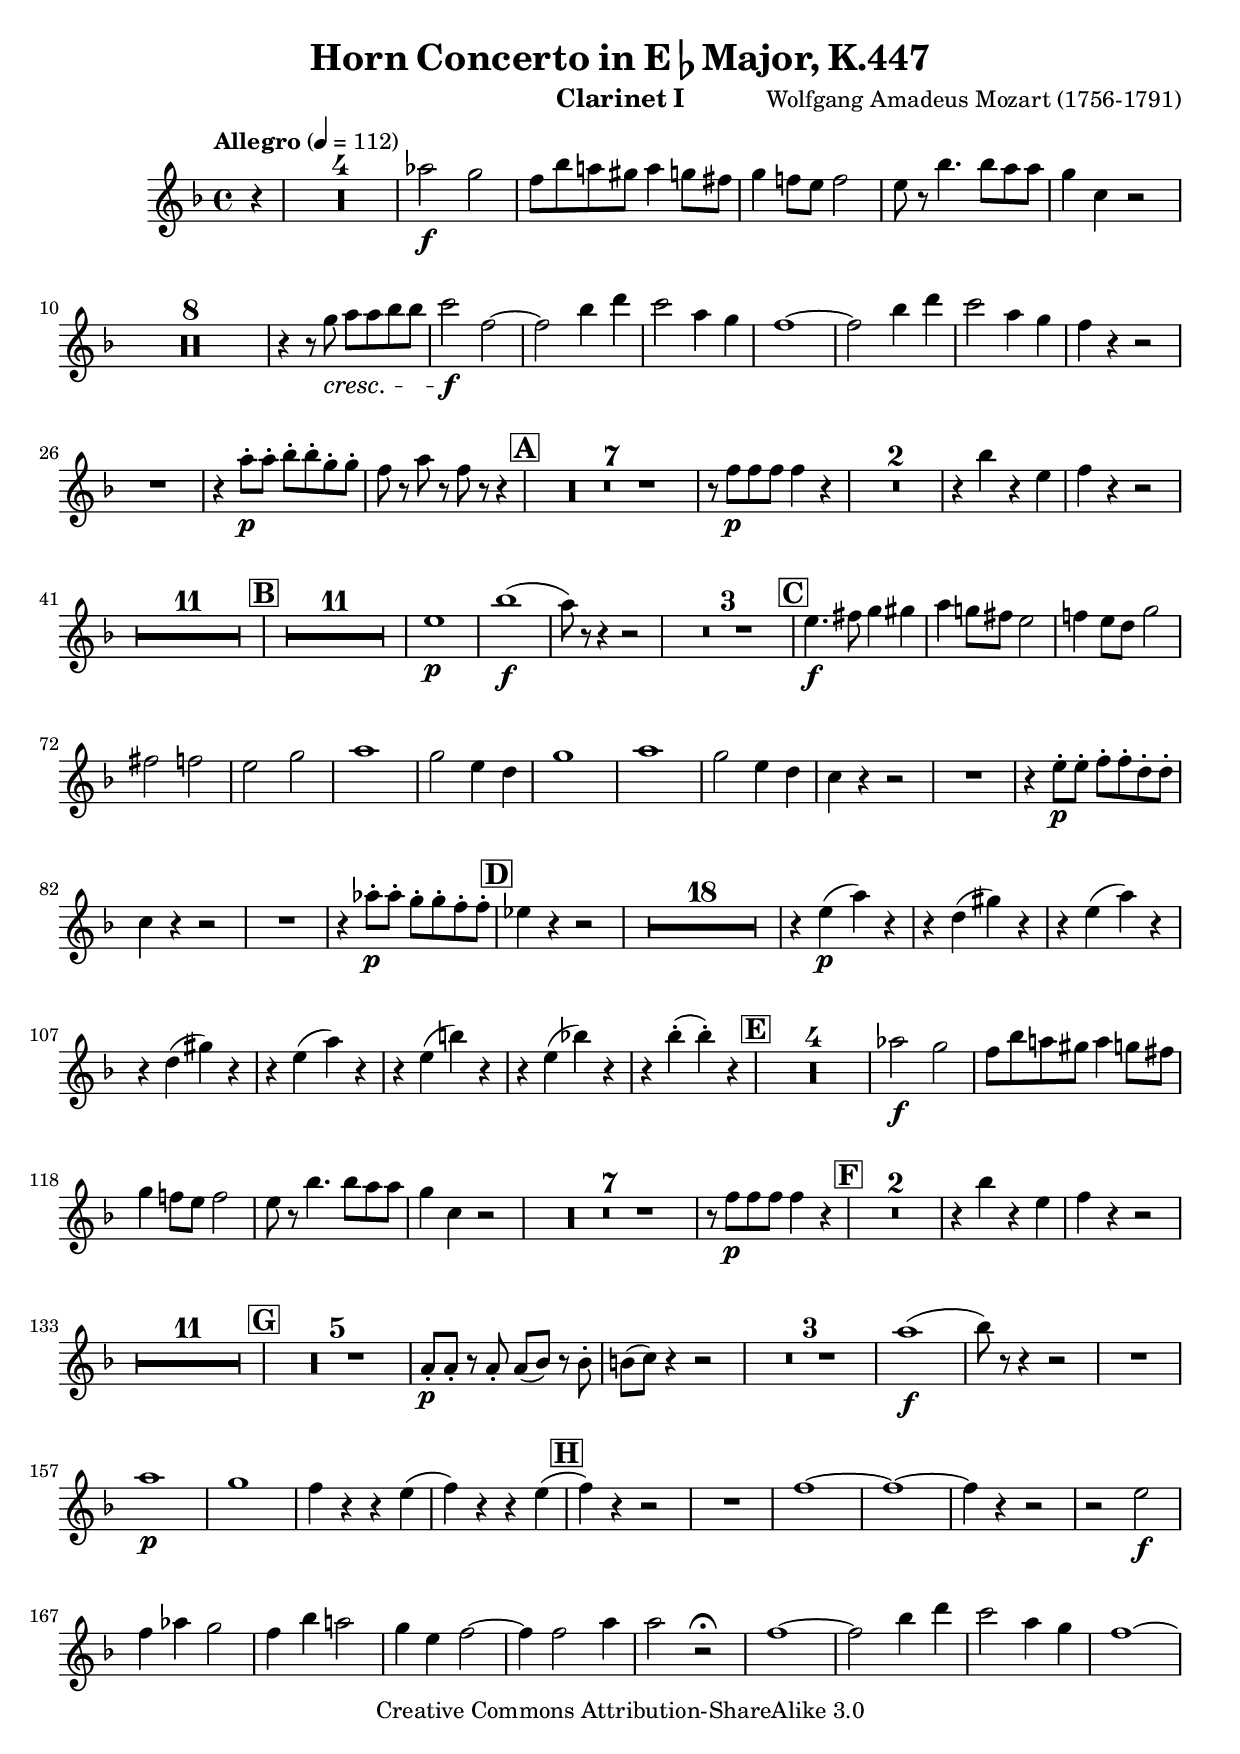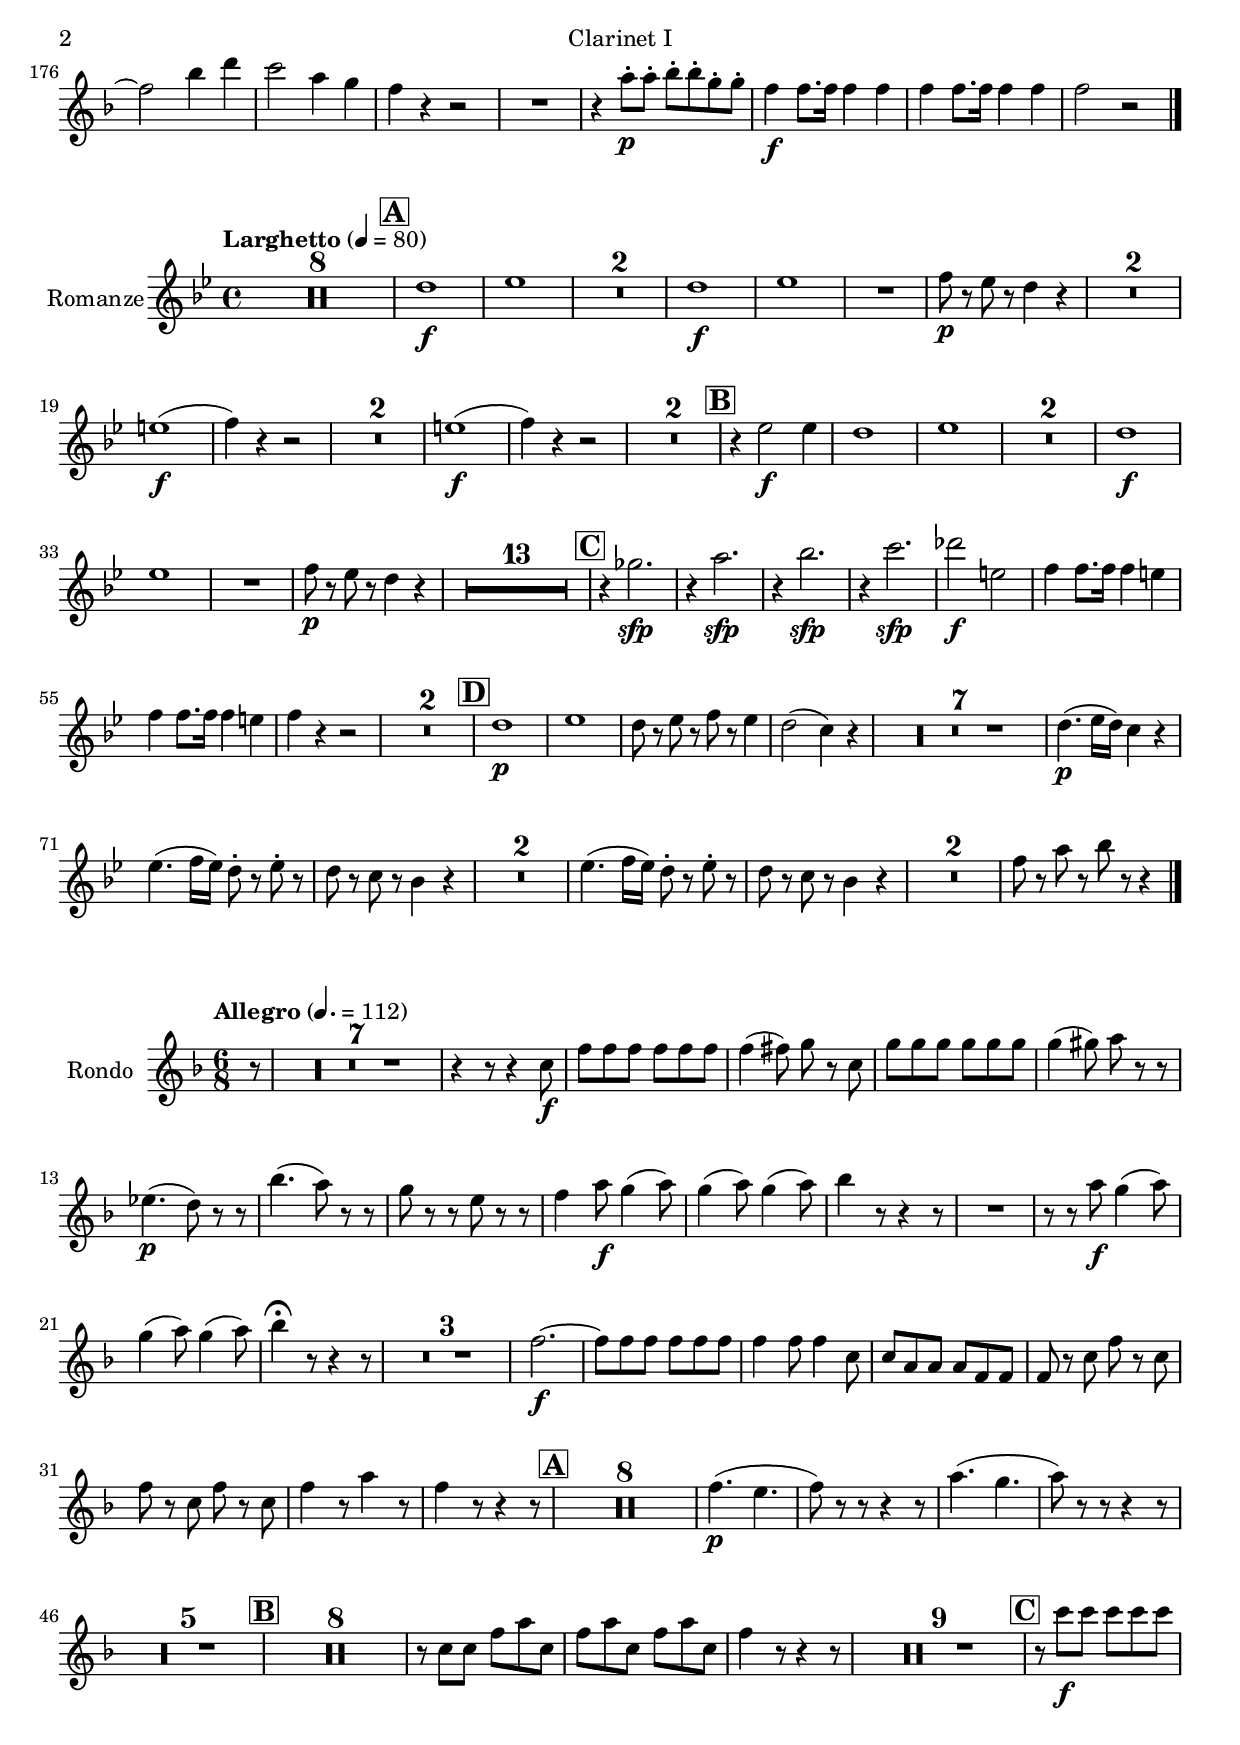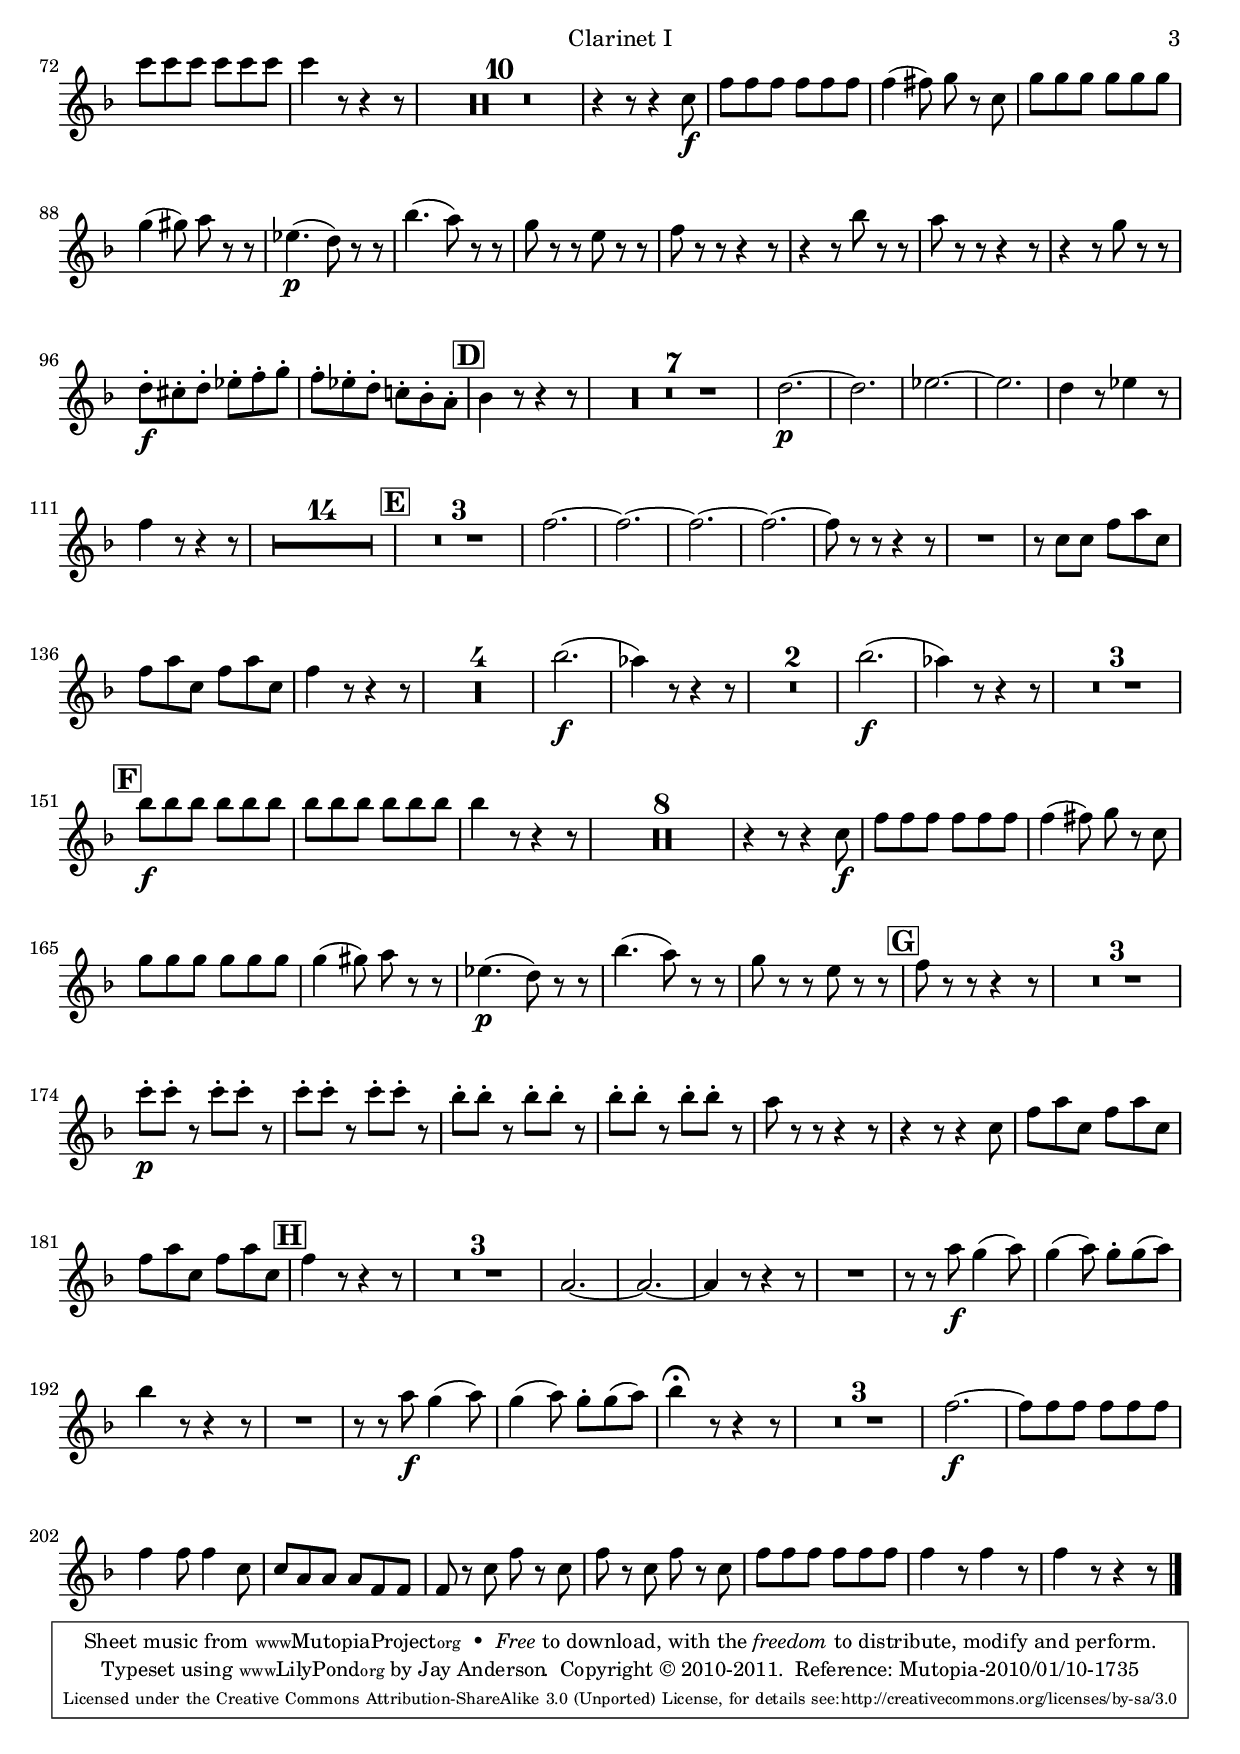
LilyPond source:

\version "2.13.50"

\include "defs.ily"
\version "2.13.50"

clarinetIAllegro = \relative c'''
{
  \clef treble
  \key f \major
  \transposition bes
  r4 |
  R1*4 |
  aes2\f g |
  f8 bes a gis a4 g8 fis |
  g4 f8 e f2 |
  e8 r bes'4. bes8 a a |
  g4 c, r2 |
  R1*8 |
  r4 r8 g'\cresc a a bes bes |
  c2\f f,~ |
  f bes4 d |
  c2 a4 g |
  f1~ |
  f2 bes4 d |
  c2 a4 g |
  f r r2 |
  R1 |
  r4 a8-.\p a-. bes-. bes-. g-. g-. |
  f r a r f r r4 |
  R1*7 |
  r8 f\p f f f4 r |
  R1*2 |
  r4 bes r e, |
  f r r2 |
  R1*22 |
  e1\p |
  bes'(\f |
  a8) r r4 r2 |
  R1*3 |
  e4.\f fis8 g4 gis |
  a4 g8 fis e2 |
  f4 e8 d g2 |
  fis f |
  e g |
  a1 |
  g2 e4 d |
  g1 |
  a1 |
  g2 e4 d |
  c r r2 |
  R1 |
  r4 e8-.\p e-. f-. f-. d-. d-. |
  c4 r r2 |
  R1 |
  r4 aes'8-.\p aes-. g-. g-. f-. f-. |
  ees4 r r2 |
  R1*18 |
  r4 e(\p a) r |
  r d,( gis) r |
  r e( a) r |
  r d,( gis) r |
  r e( a) r |
  r e( b') r |
  r e,( bes') r |
  r bes-.( bes-.) r |
  R1*4 |
  aes2\f g |
  f8 bes a gis a4 g8 fis |
  g4 f8 e f2 |
  e8 r bes'4. bes8 a a |
  g4 c, r2 |
  R1*7 |
  r8 f\p f f f4 r |
  R1*2 |
  r4 bes r e, |
  f r r2 |
  R1*16 |
  a,8-.\p a-. r a-. a( bes) r bes-. |
  b( c) r4 r2 |
  R1*3 |
  a'1(\f |
  bes8) r r4 r2 |
  R1 |
  a1\p |
  g |
  f4 r r e( |
  f) r r e( |
  f) r r2 |
  R1 |
  f1~ |
  f~ |
  f4 r r2 |
  r e\f |
  f4 aes g2 |
  f4 bes a2 |
  g4 e f2~ |
  f4 f2 a4 |
  a2 r\fermata |
  f1~ |
  f2 bes4 d |
  c2 a4 g |
  f1~ |
  f2 bes4 d |
  c2 a4 g |
  f r r2 |
  R1 |
  r4 a8-.\p a-. bes-. bes-. g-. g-. |
  f4\f f8. f16 f4 f |
  f4 f8. f16 f4 f |
  f2 r |
}

clarinetIRomanze = \relative c''
{
  \clef treble
  \key bes \major
  \transposition bes
  R1*8 |
  d1\f |
  ees |
  R1*2 |
  d1\f |
  ees |
  R1 |
  f8\p r ees r d4 r |
  R1*2 |
  e1(\f |
  f4) r r2 |
  R1*2 |
  e1(\f |
  f4) r r2 |
  R1*2 |
  r4 ees2\f ees4 |
  d1 |
  ees |
  R1*2 |
  d1\f |
  ees |
  R1 |
  f8\p r ees r d4 r |
  R1*13 |
  r4 ges2.\sfp |
  r4 a2.\sfp |
  r4 bes2.\sfp |
  r4 c2.\sfp |
  des2\f e, |
  \repeat unfold 2 {f4 f8. f16 f4 e |}
  f4 r r2 |
  R1*2 |
  d1\p |
  ees |
  d8 r ees r f r ees4 |
  d2( c4) r |
  R1*7 |
  d4.(\p ees16 d) c4 r |
  ees4.( f16 ees) d8-. r ees-. r |
  d r c r bes4 r |
  R1*2 |
  ees4.( f16 ees) d8-. r ees-. r |
  d r c r bes4 r |
  R1*2 |
  f'8 r a r bes r r4 |
}

clarinetIRondo = \relative c''
{
  \clef treble
  \key f \major
  \transposition bes
  r8 |
  R2.*7 |
  r4 r8 r4 c8\f |
  f f f f f f |
  f4( fis8) g r c, |
  g' g g g g g |
  g4( gis8) a r r |
  ees4.(\p d8) r r |
  bes'4.( a8) r r |
  g r r e r r |
  f4 a8\f g4( a8) |
  g4( a8) g4( a8) |
  bes4 r8 r4 r8 |
  R2. |
  r8 r a\f g4( a8) |
  g4( a8) g4( a8) |
  bes4\fermata r8 r4 r8 |
  R2.*3 |
  f2.~\f |
  f8 f f f f f |
  f4 f8 f4 c8 |
  c a a a f f |
  f r c' f r c |
  f r c f r c |
  f4 r8 a4 r8 |
  f4 r8 r4 r8 |
  R2.*8 |
  f4.(\p e |
  f8) r r r4 r8 |
  a4.( g |
  a8) r r r4 r8 |
  R2.*13 |
  r8 c, c f a c, |
  f a c, f a c, |
  f4 r8 r4 r8 |
  R2.*9 |
  r8 c'\f c c c c |
  c c c c c c |
  c4 r8 r4 r8 |
  R2.*10 |
  r4 r8 r4 c,8\f |
  f f f f f f |
  f4( fis8) g r c, |
  g' g g g g g |
  g4( gis8) a r r |
  ees4.(\p d8) r r |
  bes'4.( a8) r r |
  g r r e r r |
  f r r r4 r8 |
  r4 r8 bes r r |
  a r r r4 r8 |
  r4 r8 g r r |
  d-.\f cis-. d-. ees-. f-. g-. |
  f-. ees-. d-. c-. bes-. a-. |
  bes4 r8 r4 r8 |
  R2.*7 |
  d2.~\p |
  d |
  ees~ |
  ees |
  d4 r8 ees4 r8 |
  f4 r8 r4 r8 |
  R2.*17 |
  f2.~ |
  f~ |
  f~ |
  f~ |
  f8 r r r4 r8 |
  R2. |
  r8 c c f a c, |
  f a c, f a c, |
  f4 r8 r4 r8 |
  R2.*4 |
  bes2.(\f |
  aes4) r8 r4 r8 |
  R2.*2 |
  bes2.(\f |
  aes4) r8 r4 r8 |
  R2.*3 |
  bes8\f bes bes bes bes bes |
  bes8 bes bes bes bes bes |
  bes4 r8 r4 r8 |
  R2.*8 |
  r4 r8 r4 c,8\f |
  f f f f f f |
  f4( fis8) g r c, |
  g' g g g g g |
  g4( gis8) a r r |
  ees4.(\p d8) r r |
  bes'4.( a8) r r |
  g r r e r r |
  f r r r4 r8 |
  R2.*3 |
  c'8-.\p c-. r c-. c-. r |
  c-. c-. r c-. c-. r |
  bes-. bes-. r bes-. bes-. r |
  bes-. bes-. r bes-. bes-. r |
  a r r r4 r8 |
  r4 r8 r4 c,8 |
  \repeat unfold 4 {f a c,} |
  f4 r8 r4 r8 |
  R2.*3 |
  a,2.~ |
  a~ |
  a4 r8 r4 r8 |
  R2. |
  r8 r a'\f g4( a8) |
  g4( a8) g-. g( a) |
  bes4 r8 r4 r8 |
  R2. |
  r8 r a\f g4( a8) |
  g4( a8) g-. g( a) |
  bes4\fermata r8 r4 r8 |
  R2.*3 |
  f2.~\f |
  f8 f f f f f |
  f4 f8 f4 c8 |
  c a a a f f |
  f r c' f r c |
  f r c f r c |
  f f f f f f |
  f4 r8 f4 r8 |
  f4 r8 r4 r8 |
}


instrument = \markup {Clarinet I}
\include "header.ily"

allegro = \clarinetIAllegro
romanze = \clarinetIRomanze
rondo = \clarinetIRondo
\version "2.13.50"

\score
{
  \new Staff
  {
    << \allegro \outlineAllegro >>
  }
}

\score
{
  \new Staff
  {
    \set Staff.instrumentName = "Romanze"
    << \romanze \outlineRomanze >>
  }
}

\score
{
  \new Staff
  {
    \set Staff.instrumentName = "Rondo"
    << \rondo \outlineRondo >>
  }
}

